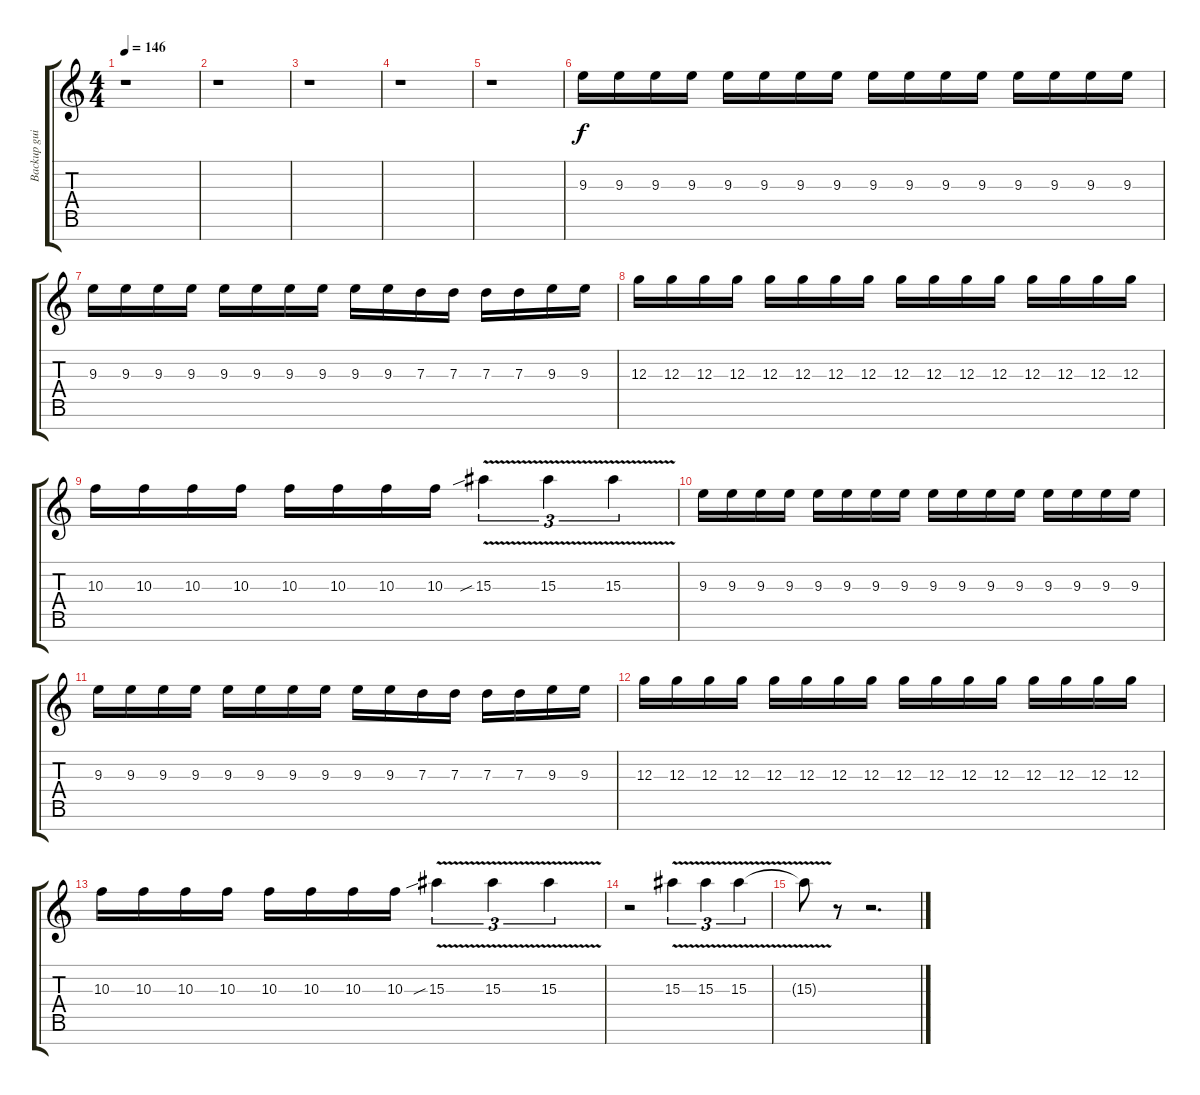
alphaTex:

\track ("Backup guitars" "Backup gui") {instrument distortionguitar}
\staff {score tabs}
\tuning (E4 B3 G3 D3 A2 E2 B1) {hide}
\ts (4 4)
\tempo 146
\clef g2
\ks c
r.1{dy f} |
r.1 |
r.1 |
r.1 |
r.1 |
9.3.16{volume 8 balance 8} 9.3.16 9.3.16 9.3.16 9.3.16 9.3.16 9.3.16 9.3.16 9.3.16 9.3.16 9.3.16 9.3.16 9.3.16 9.3.16 9.3.16 9.3.16 |
9.3.16 9.3.16 9.3.16 9.3.16 9.3.16 9.3.16 9.3.16 9.3.16 9.3.16 9.3.16 7.3.16 7.3.16 7.3.16 7.3.16 9.3.16 9.3.16 |
12.3.16 12.3.16 12.3.16 12.3.16 12.3.16 12.3.16 12.3.16 12.3.16 12.3.16 12.3.16 12.3.16 12.3.16 12.3.16 12.3.16 12.3.16 12.3.16 |
10.3.16 10.3.16 10.3.16 10.3.16 10.3.16 10.3.16 10.3.16 10.3.16 15.3{v sib}.4{tu (3 2)} 15.3{v}.4{tu (3 2)} 15.3{v}.4{tu (3 2)} |
9.3.16 9.3.16 9.3.16 9.3.16 9.3.16 9.3.16 9.3.16 9.3.16 9.3.16 9.3.16 9.3.16 9.3.16 9.3.16 9.3.16 9.3.16 9.3.16 |
9.3.16 9.3.16 9.3.16 9.3.16 9.3.16 9.3.16 9.3.16 9.3.16 9.3.16 9.3.16 7.3.16 7.3.16 7.3.16 7.3.16 9.3.16 9.3.16 |
12.3.16 12.3.16 12.3.16 12.3.16 12.3.16 12.3.16 12.3.16 12.3.16 12.3.16 12.3.16 12.3.16 12.3.16 12.3.16 12.3.16 12.3.16 12.3.16 |
10.3.16 10.3.16 10.3.16 10.3.16 10.3.16 10.3.16 10.3.16 10.3.16 15.3{v sib}.4{tu (3 2)} 15.3{v}.4{tu (3 2)} 15.3{v}.4{tu (3 2)} |
r.2 15.3{v}.4{tu (3 2)} 15.3{v}.4{tu (3 2)} 15.3{v}.4{tu (3 2)} |
15.3{t}.8 r.8 r.2{d}
